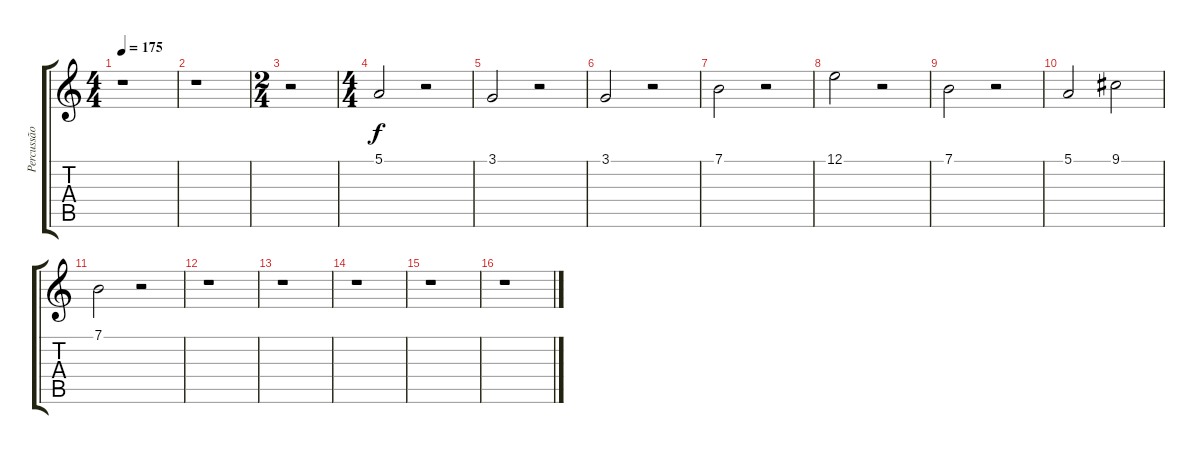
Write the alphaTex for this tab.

\track ("Percussão" "Percussão") {instrument tubularbells}
\staff {score tabs}
\tuning (E4 B3 G3 D3 A2 E2) {hide}
\ts (4 4)
\tempo 175
\clef g2
\ks c
r.1{dy f} |
r.1 |
\ts (2 4)
r.2 |
\ts (4 4)
5.1.2{instrument tubularbells} r.2 |
3.1.2{instrument tubularbells} r.2 |
3.1.2{instrument tubularbells} r.2 |
7.1.2{instrument tubularbells} r.2 |
12.1.2{instrument tubularbells} r.2 |
7.1.2{instrument tubularbells} r.2 |
5.1.2{instrument tubularbells} 9.1.2{instrument tubularbells} |
7.1.2{instrument tubularbells} r.2 |
r.1 |
r.1 |
r.1 |
r.1 |
r.1
